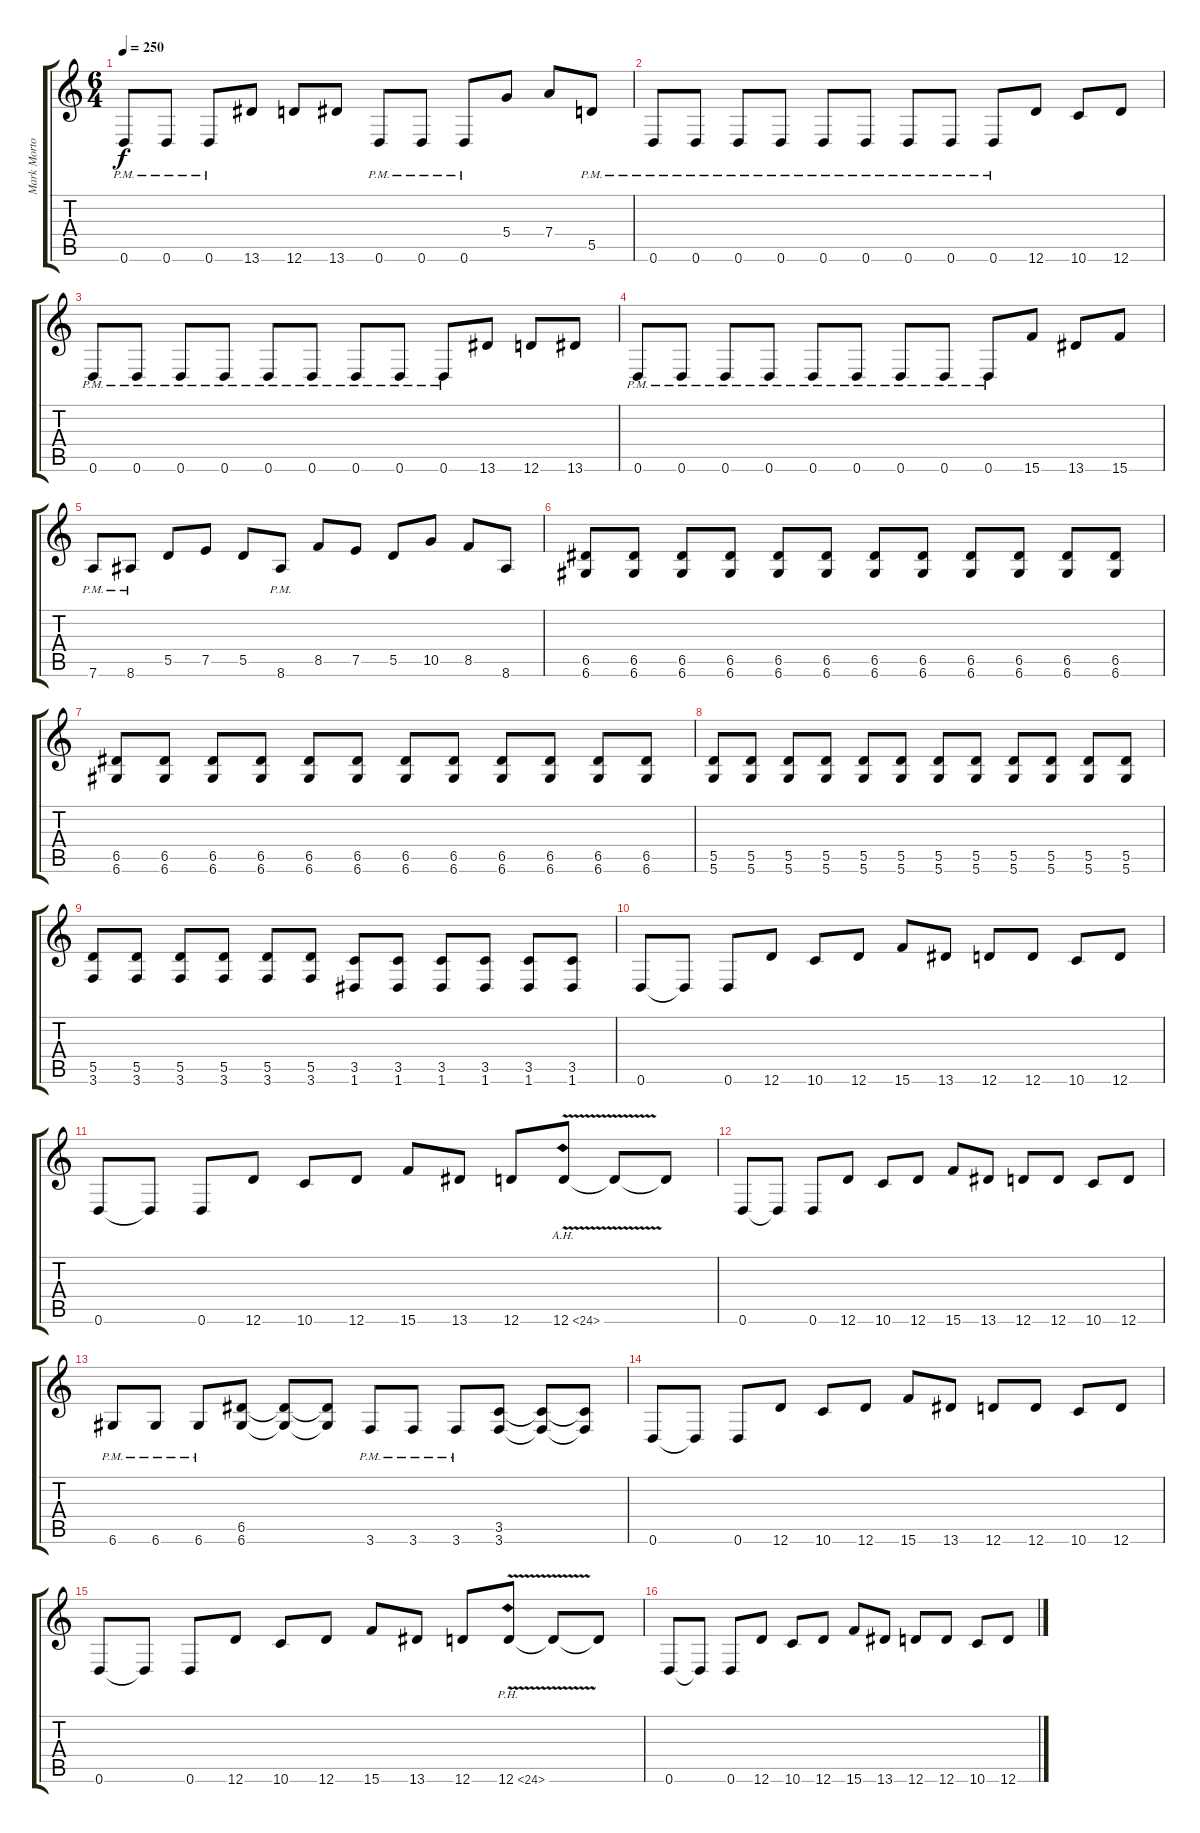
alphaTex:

\track ("Mark Morton" "Mark Morto") {instrument distortionguitar}
\staff {score tabs}
\tuning (E4 B3 G3 D3 A2 D2) {hide}
\ts (6 4)
\tempo 250
\clef g2
\ks c
0.6{pm}.8{dy f} 0.6{pm}.8 0.6{pm}.8 13.6.8 12.6.8 13.6.8 0.6{pm}.8 0.6{pm}.8 0.6{pm}.8 5.4.8 7.4.8 5.5{pm}.8 |
0.6{pm}.8 0.6{pm}.8 0.6{pm}.8 0.6{pm}.8 0.6{pm}.8 0.6{pm}.8 0.6{pm}.8 0.6{pm}.8 0.6{pm}.8 12.6.8 10.6.8 12.6.8 |
0.6{pm}.8 0.6{pm}.8 0.6{pm}.8 0.6{pm}.8 0.6{pm}.8 0.6{pm}.8 0.6{pm}.8 0.6{pm}.8 0.6{pm}.8 13.6.8 12.6.8 13.6.8 |
0.6{pm}.8 0.6{pm}.8 0.6{pm}.8 0.6{pm}.8 0.6{pm}.8 0.6{pm}.8 0.6{pm}.8 0.6{pm}.8 0.6{pm}.8 15.6.8 13.6.8 15.6.8 |
7.6{pm}.8 8.6{pm}.8 5.5.8 7.5.8 5.5.8 8.6{pm}.8 8.5.8 7.5.8 5.5.8 10.5.8 8.5.8 8.6.8 |
(6.5 6.6).8 (6.5 6.6).8 (6.5 6.6).8 (6.5 6.6).8 (6.5 6.6).8 (6.5 6.6).8 (6.5 6.6).8 (6.5 6.6).8 (6.5 6.6).8 (6.5 6.6).8 (6.5 6.6).8 (6.5 6.6).8 |
(6.5 6.6).8 (6.5 6.6).8 (6.5 6.6).8 (6.5 6.6).8 (6.5 6.6).8 (6.5 6.6).8 (6.5 6.6).8 (6.5 6.6).8 (6.5 6.6).8 (6.5 6.6).8 (6.5 6.6).8 (6.5 6.6).8 |
(5.5 5.6).8 (5.5 5.6).8 (5.5 5.6).8 (5.5 5.6).8 (5.5 5.6).8 (5.5 5.6).8 (5.5 5.6).8 (5.5 5.6).8 (5.5 5.6).8 (5.5 5.6).8 (5.5 5.6).8 (5.5 5.6).8 |
(5.5 3.6).8 (5.5 3.6).8 (5.5 3.6).8 (5.5 3.6).8 (5.5 3.6).8 (5.5 3.6).8 (3.5 1.6).8 (3.5 1.6).8 (3.5 1.6).8 (3.5 1.6).8 (3.5 1.6).8 (3.5 1.6).8 |
0.6.8 0.6{t}.8 0.6.8 12.6.8 10.6.8 12.6.8 15.6.8 13.6.8 12.6.8 12.6.8 10.6.8 12.6.8 |
0.6.8 0.6{t}.8 0.6.8 12.6.8 10.6.8 12.6.8 15.6.8 13.6.8 12.6.8 12.6{ah 12 v}.8 12.6{t}.8 12.6{t}.8 |
0.6.8 0.6{t}.8 0.6.8 12.6.8 10.6.8 12.6.8 15.6.8 13.6.8 12.6.8 12.6.8 10.6.8 12.6.8 |
6.6{pm}.8 6.6{pm}.8 6.6{pm}.8 (6.5 6.6).8 (6.5{t} 6.6{t}).8 (6.5{t} 6.6{t}).8 3.6{pm}.8 3.6{pm}.8 3.6{pm}.8 (3.5 3.6).8 (3.5{t} 3.6{t}).8 (3.5{t} 3.6{t}).8 |
0.6.8 0.6{t}.8 0.6.8 12.6.8 10.6.8 12.6.8 15.6.8 13.6.8 12.6.8 12.6.8 10.6.8 12.6.8 |
0.6.8 0.6{t}.8 0.6.8 12.6.8 10.6.8 12.6.8 15.6.8 13.6.8 12.6.8 12.6{ph 12 v}.8 12.6{t}.8 12.6{t}.8 |
0.6.8 0.6{t}.8 0.6.8 12.6.8 10.6.8 12.6.8 15.6.8 13.6.8 12.6.8 12.6.8 10.6.8 12.6.8
